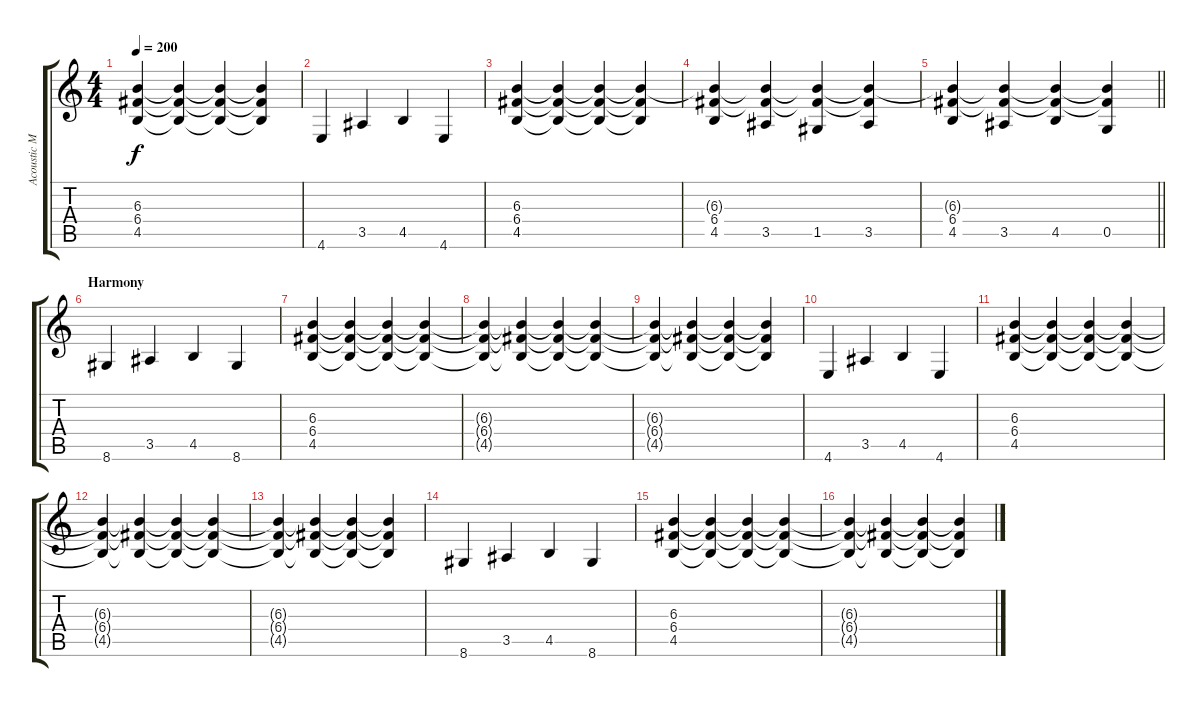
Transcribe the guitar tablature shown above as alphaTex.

\track ("Acoustic Man 1" "Acoustic M") {instrument acousticguitarsteel}
\staff {score tabs}
\tuning (D4 A3 F3 C3 G2 C2) {hide}
\ts (4 4)
\tempo 200
\clef g2
\ks c
(6.3{t} 6.4{t} 4.5{t}).4{dy f} (6.3{t} 6.4{t} 4.5{t}).4 (6.3{t} 6.4{t} 4.5{t}).4 (6.3{t} 6.4{t} 4.5{t}).4 |
4.6.4 3.5.4 4.5.4 4.6.4 |
(6.3 6.4 4.5).4 (6.3{t} 6.4{t} 4.5{t}).4 (6.3{t} 6.4{t} 4.5{t}).4 (6.3{t} 6.4{t} 4.5{t}).4 |
(6.3{t} 6.4 4.5).4 (6.3{t} 6.4{t} 3.5).4 (6.3{t} 6.4{t} 1.5).4 (6.3{t} 6.4{t} 3.5).4 |
\barLineRight lightlight
(6.3{t} 6.4 4.5).4 (6.3{t} 6.4{t} 3.5).4 (6.3{t} 6.4{t} 4.5).4 (6.3{t} 6.4{t} 0.5).4 |
\section ("" "Harmony")
8.6.4 3.5.4 4.5.4 8.6.4 |
(6.3 6.4 4.5).4 (6.3{t} 6.4{t} 4.5{t}).4 (6.3{t} 6.4{t} 4.5{t}).4 (6.3{t} 6.4{t} 4.5{t}).4 |
(6.3{t} 6.4{t} 4.5{t}).4 (6.3{t} 6.4{t} 4.5{t}).4 (6.3{t} 6.4{t} 4.5{t}).4 (6.3{t} 6.4{t} 4.5{t}).4 |
(6.3{t} 6.4{t} 4.5{t}).4 (6.3{t} 6.4{t} 4.5{t}).4 (6.3{t} 6.4{t} 4.5{t}).4 (6.3{t} 6.4{t} 4.5{t}).4 |
4.6.4 3.5.4 4.5.4 4.6.4 |
(6.3 6.4 4.5).4 (6.3{t} 6.4{t} 4.5{t}).4 (6.3{t} 6.4{t} 4.5{t}).4 (6.3{t} 6.4{t} 4.5{t}).4 |
(6.3{t} 6.4{t} 4.5{t}).4 (6.3{t} 6.4{t} 4.5{t}).4 (6.3{t} 6.4{t} 4.5{t}).4 (6.3{t} 6.4{t} 4.5{t}).4 |
(6.3{t} 6.4{t} 4.5{t}).4 (6.3{t} 6.4{t} 4.5{t}).4 (6.3{t} 6.4{t} 4.5{t}).4 (6.3{t} 6.4{t} 4.5{t}).4 |
8.6.4 3.5.4 4.5.4 8.6.4 |
(6.3 6.4 4.5).4 (6.3{t} 6.4{t} 4.5{t}).4 (6.3{t} 6.4{t} 4.5{t}).4 (6.3{t} 6.4{t} 4.5{t}).4 |
(6.3{t} 6.4{t} 4.5{t}).4 (6.3{t} 6.4{t} 4.5{t}).4 (6.3{t} 6.4{t} 4.5{t}).4 (6.3{t} 6.4{t} 4.5{t}).4
